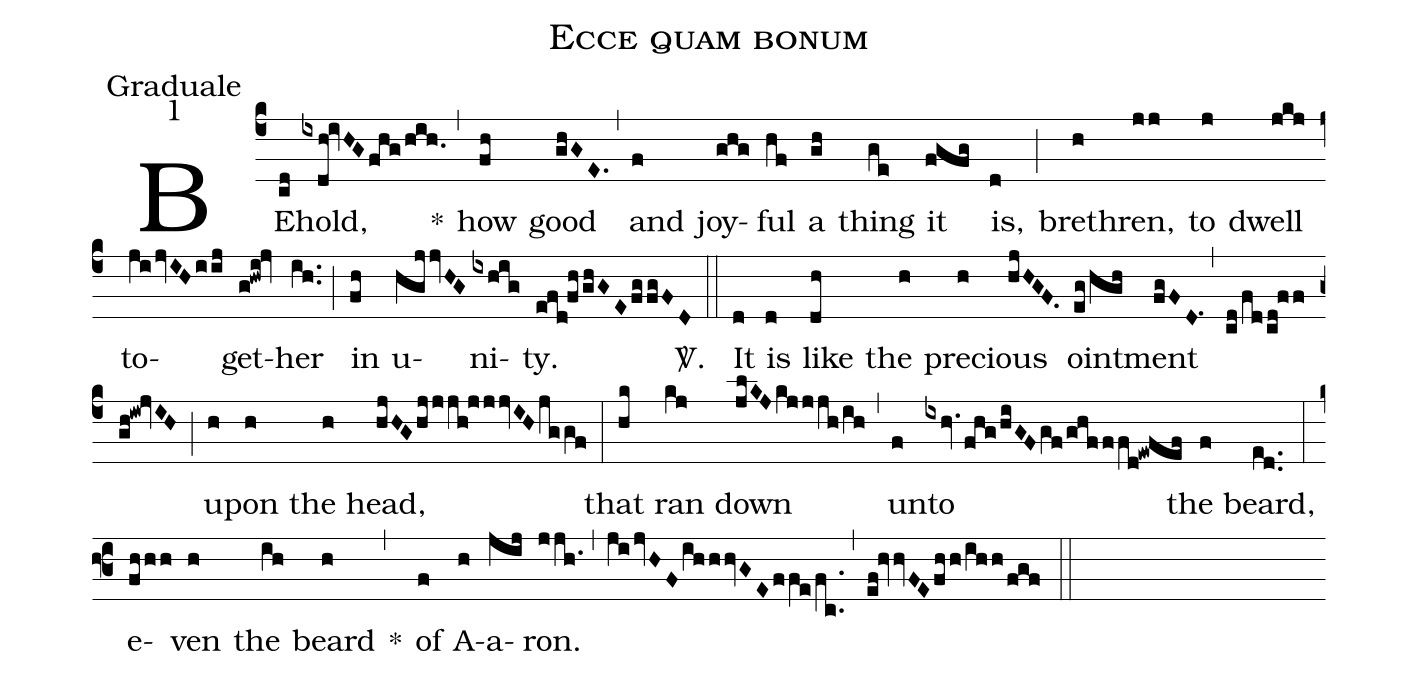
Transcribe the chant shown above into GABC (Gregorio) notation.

name:Ecce quam bonum;
office-part:Graduale;
mode:1;
%%
(c4) BE(cd)hold,(ixdh!ivHG/fhg/hih.0) *(,) how(fh) good(ghGE.) (,) and(f) joy(ghg)ful(hf) a(gh) thing(ge) it(fgfg) is,(d) (;) bre(h)thren,(jj) to(j) dwell(jkj) to(ji/jvIH/iij)get(g!hwi!jv)her(ih..) (;) in(fh) u(hgjjvHG)ni(ixhig)ty.(efd!fh/ghGE/fg/fgFD) <sp>V/</sp>.(::) It(d) is(d) like(dh) the(h) pre(h)cious(hjHGF.0) oint(eg/hgh)ment(fgFD.1) (,) (cd/fd/cd!ff/gh!iw!jvIH) (;) up(h)on(h) the(h) head,(hjHG/hjjjh!jjjvIH/jggf) (:) that(hk) ran(kj) down(jlKJ/kjjjh/ih) (,) un(f)to(ixhv.1fhg/hiGF/gf/ghfffd!ewfef) the(f) beard,(ed..) (z0:f3) e(fhhh)ven(h) the(ih) beard(h) *(,) of(f) A(h)a(jij)ron.(jjh.1) (,) (ji/jvHF/ihhhvGE/ffe/fc..) (,) (ef!hvvFE/fhh/ihh/fgf) (::)
